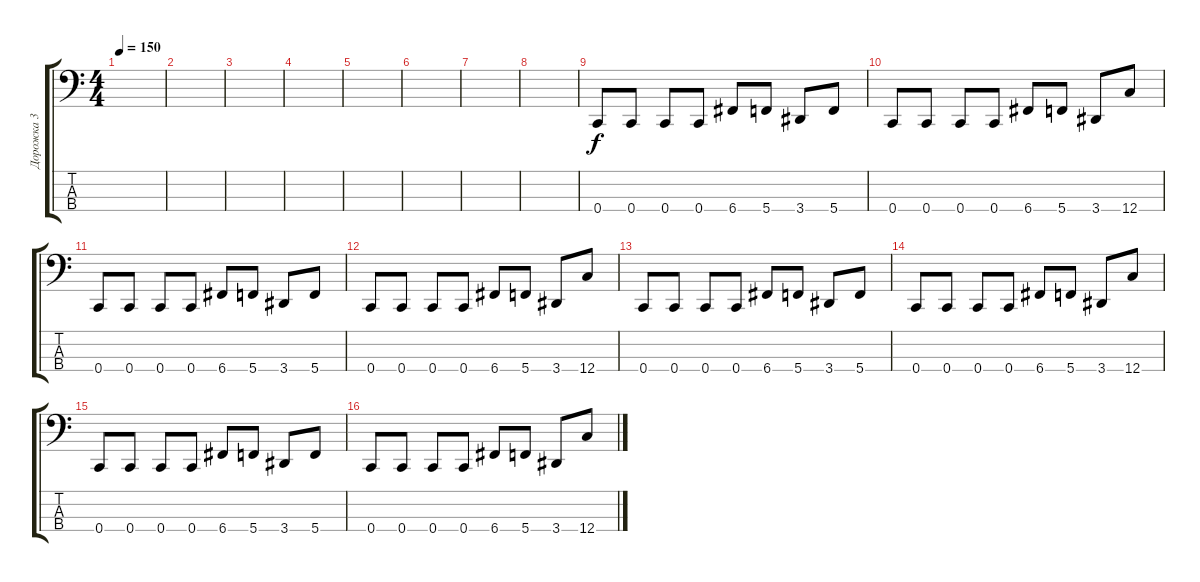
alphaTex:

\track ("Дорожка 3" "Дорожка 3") {instrument electricbasspick}
\staff {score tabs}
\tuning (F2 C2 G1 C1) {hide}
\ts (4 4)
\tempo 150
\clef f4
\ks c
|
|
|
|
|
|
|
|
0.4.8 0.4.8 0.4.8 0.4.8 6.4.8 5.4.8 3.4.8 5.4.8 |
0.4.8 0.4.8 0.4.8 0.4.8 6.4.8 5.4.8 3.4.8 12.4.8 |
0.4.8 0.4.8 0.4.8 0.4.8 6.4.8 5.4.8 3.4.8 5.4.8 |
0.4.8 0.4.8 0.4.8 0.4.8 6.4.8 5.4.8 3.4.8 12.4.8 |
0.4.8 0.4.8 0.4.8 0.4.8 6.4.8 5.4.8 3.4.8 5.4.8 |
0.4.8 0.4.8 0.4.8 0.4.8 6.4.8 5.4.8 3.4.8 12.4.8 |
0.4.8 0.4.8 0.4.8 0.4.8 6.4.8 5.4.8 3.4.8 5.4.8 |
0.4.8 0.4.8 0.4.8 0.4.8 6.4.8 5.4.8 3.4.8 12.4.8
